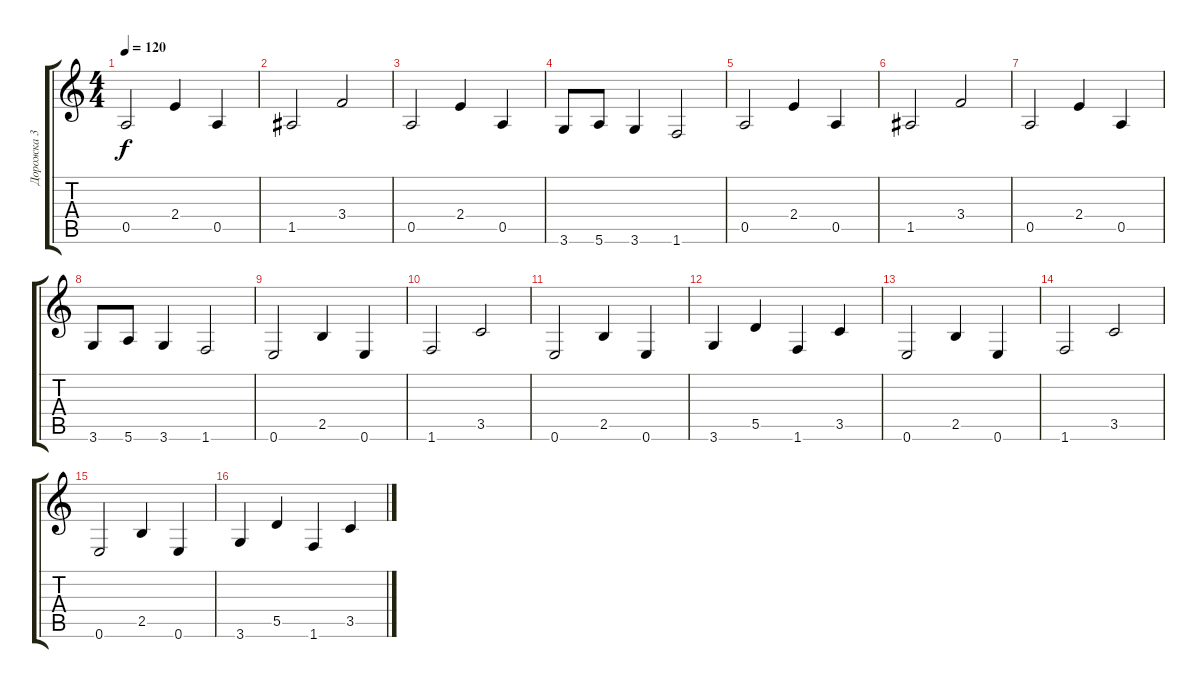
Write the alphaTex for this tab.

\track ("Дорожка 3" "Дорожка 3") {instrument distortionguitar}
\staff {score tabs}
\tuning (E4 B3 G3 D3 A2 E2) {hide}
\ts (4 4)
\tempo 120
\clef g2
\ks c
0.5.2{dy f} 2.4.4 0.5.4 |
1.5.2 3.4.2 |
0.5.2 2.4.4 0.5.4 |
3.6.8 5.6.8 3.6.4 1.6.2 |
0.5.2 2.4.4 0.5.4 |
1.5.2 3.4.2 |
0.5.2 2.4.4 0.5.4 |
3.6.8 5.6.8 3.6.4 1.6.2 |
0.6.2 2.5.4 0.6.4 |
1.6.2 3.5.2 |
0.6.2 2.5.4 0.6.4 |
3.6.4 5.5.4 1.6.4 3.5.4 |
0.6.2 2.5.4 0.6.4 |
1.6.2 3.5.2 |
0.6.2 2.5.4 0.6.4 |
3.6.4 5.5.4 1.6.4 3.5.4
